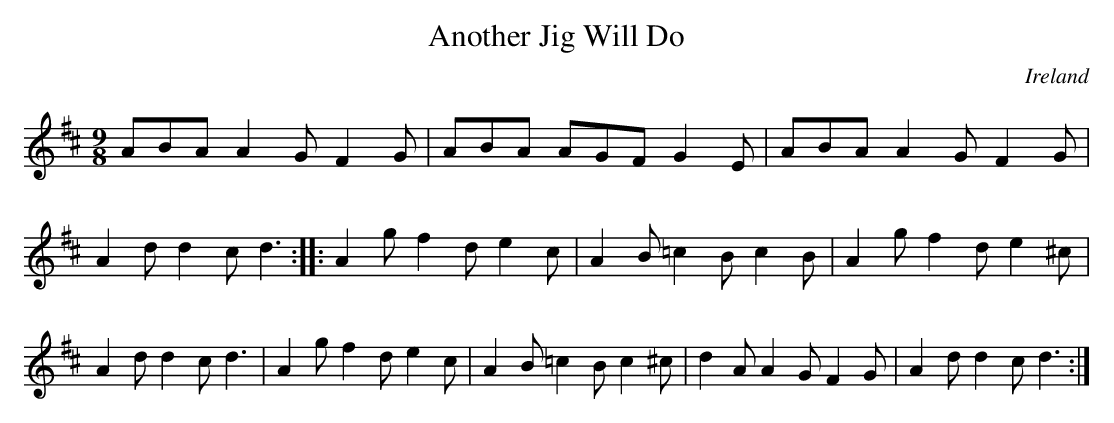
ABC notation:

X:1
T:Another Jig Will Do
O:Ireland
M:9/8
K:D
ABA A2G F2G | ABA AGF G2E | \
ABA A2G F2G | A2d d2c d3 :: \
A2g f2d e2c | A2B =c2B c2B | \
A2g f2d e2^c | A2d d2c d3 | \
A2g f2d e2c | A2B =c2B c2^c | \
d2A A2G F2G | A2d d2c d3 :|
